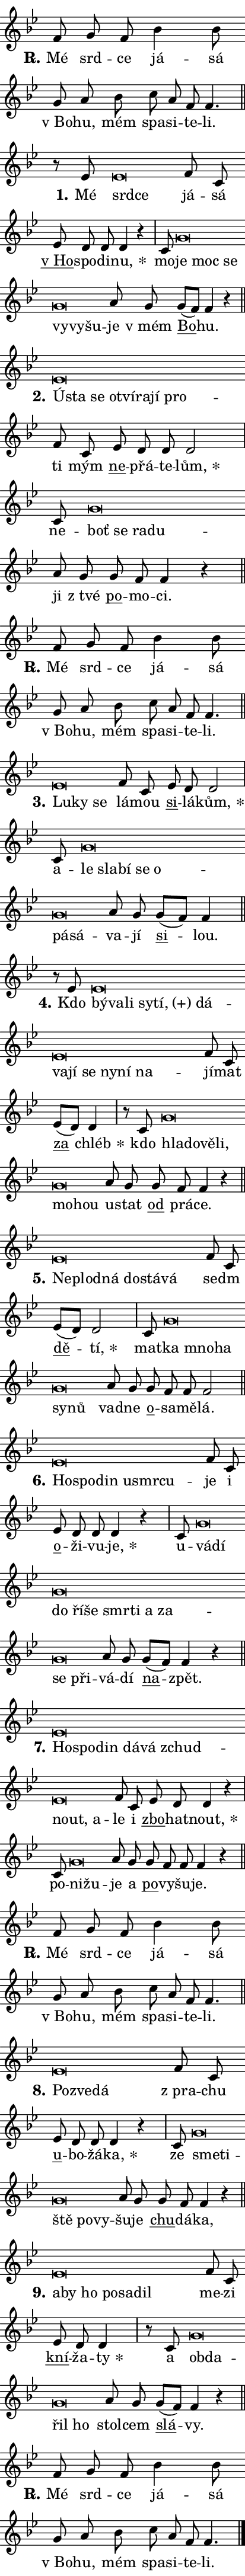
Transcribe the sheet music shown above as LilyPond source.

\version "2.22.1"
\header { tagline = "" }
\paper {
  indent = 0\cm
  top-margin = 0\cm
  right-margin = 0\cm
  bottom-margin = 0\cm
  left-margin = 0\cm
  paper-width = 7\cm
  page-breaking = #ly:one-page-breaking
  system-system-spacing.basic-distance = #11
  score-system-spacing.basic-distance = #11
  ragged-last = ##f
}


%% Author: Thomas Morley
%% https://lists.gnu.org/archive/html/lilypond-user/2020-05/msg00002.html
#(define (line-position grob)
"Returns position of @var[grob} in current system:
   @code{'start}, if at first time-step
   @code{'end}, if at last time-step
   @code{'middle} otherwise
"
  (let* ((col (ly:item-get-column grob))
         (ln (ly:grob-object col 'left-neighbor))
         (rn (ly:grob-object col 'right-neighbor))
         (col-to-check-left (if (ly:grob? ln) ln col))
         (col-to-check-right (if (ly:grob? rn) rn col))
         (break-dir-left
           (and
             (ly:grob-property col-to-check-left 'non-musical #f)
             (ly:item-break-dir col-to-check-left)))
         (break-dir-right
           (and
             (ly:grob-property col-to-check-right 'non-musical #f)
             (ly:item-break-dir col-to-check-right))))
        (cond ((eqv? 1 break-dir-left) 'start)
              ((eqv? -1 break-dir-right) 'end)
              (else 'middle))))

#(define (tranparent-at-line-position vctor)
  (lambda (grob)
  "Relying on @code{line-position} select the relevant enry from @var{vctor}.
Used to determine transparency,"
    (case (line-position grob)
      ((end) (not (vector-ref vctor 0)))
      ((middle) (not (vector-ref vctor 1)))
      ((start) (not (vector-ref vctor 2))))))

noteHeadBreakVisibility =
#(define-music-function (break-visibility)(vector?)
"Makes @code{NoteHead}s transparent relying on @var{break-visibility}"
#{
  \override NoteHead.transparent =
    #(tranparent-at-line-position break-visibility)
#})

#(define delete-ledgers-for-transparent-note-heads
  (lambda (grob)
    "Reads whether a @code{NoteHead} is transparent.
If so this @code{NoteHead} is removed from @code{'note-heads} from
@var{grob}, which is supposed to be @code{LedgerLineSpanner}.
As a result ledgers are not printed for this @code{NoteHead}"
    (let* ((nhds-array (ly:grob-object grob 'note-heads))
           (nhds-list
             (if (ly:grob-array? nhds-array)
                 (ly:grob-array->list nhds-array)
                 '()))
           ;; Relies on the transparent-property being done before
           ;; Staff.LedgerLineSpanner.after-line-breaking is executed.
           ;; This is fragile ...
           (to-keep
             (remove
               (lambda (nhd)
                 (ly:grob-property nhd 'transparent #f))
               nhds-list)))
      ;; TODO find a better method to iterate over grob-arrays, similiar
      ;; to filter/remove etc for lists
      ;; For now rebuilt from scratch
      (set! (ly:grob-object grob 'note-heads)  '())
      (for-each
        (lambda (nhd)
          (ly:pointer-group-interface::add-grob grob 'note-heads nhd))
        to-keep))))

hideNotes = {
  \noteHeadBreakVisibility #begin-of-line-visible
}
unHideNotes = {
  \noteHeadBreakVisibility #all-visible
}

% work-around for resetting accidentals
% https://lilypond.org/doc/v2.23/Documentation/notation/displaying-rhythms#unmetered-music
cadenzaMeasure = {
  \cadenzaOff
  \partial 1024 s1024
  \cadenzaOn
}

#(define-markup-command (accent layout props text) (markup?)
  "Underline accented syllable"
  (interpret-markup layout props
    #{\markup \override #'(offset . 4.3) \underline { #text }#}))

responsum = \markup \concat {
  "R" \hspace #-1.05 \path #0.1 #'((moveto 0 0.07) (lineto 0.9 0.8)) \hspace #0.05 "."
}

\layout {
    \context {
        \Staff
        \remove "Time_signature_engraver"
        \override LedgerLineSpanner.after-line-breaking = #delete-ledgers-for-transparent-note-heads
    }
    \context {
        \Voice {
            \override NoteHead.output-attributes = #'((class . "notehead"))
            \override Hairpin.height = #0.55
        }
    }
    \context {
        \Lyrics {
            \override StanzaNumber.output-attributes = #'((class . "stanzanumber"))
            \override LyricSpace.minimum-distance = #0.9
            \override LyricText.font-name = #"TeX Gyre Schola"
            \override LyricText.font-size = 1
            \override StanzaNumber.font-name = #"TeX Gyre Schola Bold"
            \override StanzaNumber.font-size = 1
        }
    }
}

% magnetic-lyrics.ily
%
%   written by
%     Jean Abou Samra <jean@abou-samra.fr>
%     Werner Lemberg <wl@gnu.org>
%
%   adapted by
%     Jiri Hon <jiri.hon@gmail.com>
%
% Version 2022-Apr-15

% https://www.mail-archive.com/lilypond-user@gnu.org/msg149350.html

#(define (Left_hyphen_pointer_engraver context)
   "Collect syllable-hyphen-syllable occurrences in lyrics and store
them in properties.  This engraver only looks to the left.  For
example, if the lyrics input is @code{foo -- bar}, it does the
following.

@itemize @bullet
@item
Set the @code{text} property of the @code{LyricHyphen} grob between
@q{foo} and @q{bar} to @code{foo}.

@item
Set the @code{left-hyphen} property of the @code{LyricText} grob with
text @q{foo} to the @code{LyricHyphen} grob between @q{foo} and
@q{bar}.
@end itemize

Use this auxiliary engraver in combination with the
@code{lyric-@/text::@/apply-@/magnetic-@/offset!} hook."
   (let ((hyphen #f)
         (text #f))
     (make-engraver
      (acknowledgers
       ((lyric-syllable-interface engraver grob source-engraver)
        (set! text grob)))
      (end-acknowledgers
       ((lyric-hyphen-interface engraver grob source-engraver)
        ;(when (not (grob::has-interface grob 'lyric-space-interface))
          (set! hyphen grob)));)
      ((stop-translation-timestep engraver)
       (when (and text hyphen)
         (ly:grob-set-object! text 'left-hyphen hyphen))
       (set! text #f)
       (set! hyphen #f)))))

#(define (lyric-text::apply-magnetic-offset! grob)
   "If the space between two syllables is less than the value in
property @code{LyricText@/.details@/.squash-threshold}, move the right
syllable to the left so that it gets concatenated with the left
syllable.

Use this function as a hook for
@code{LyricText@/.after-@/line-@/breaking} if the
@code{Left_@/hyphen_@/pointer_@/engraver} is active."
   (let ((hyphen (ly:grob-object grob 'left-hyphen #f)))
     (when hyphen
       (let ((left-text (ly:spanner-bound hyphen LEFT)))
         (when (grob::has-interface left-text 'lyric-syllable-interface)
           (let* ((common (ly:grob-common-refpoint grob left-text X))
                  (this-x-ext (ly:grob-extent grob common X))
                  (left-x-ext
                   (begin
                     ;; Trigger magnetism for left-text.
                     (ly:grob-property left-text 'after-line-breaking)
                     (ly:grob-extent left-text common X)))
                  ;; `delta` is the gap width between two syllables.
                  (delta (- (interval-start this-x-ext)
                            (interval-end left-x-ext)))
                  (details (ly:grob-property grob 'details))
                  (threshold (assoc-get 'squash-threshold details 0.2)))
             (when (< delta threshold)
               (let* (;; We have to manipulate the input text so that
                      ;; ligatures crossing syllable boundaries are not
                      ;; disabled.  For languages based on the Latin
                      ;; script this is essentially a beautification.
                      ;; However, for non-Western scripts it can be a
                      ;; necessity.
                      (lt (ly:grob-property left-text 'text))
                      (rt (ly:grob-property grob 'text))
                      (is-space (grob::has-interface hyphen 'lyric-space-interface))
                      (space (if is-space " " ""))
                      (space-markup (grob-interpret-markup grob " "))
                      (space-size (interval-length (ly:stencil-extent space-markup X)))
                      (extra-delta (if is-space space-size 0))
                      ;; Append new syllable.
                      (ltrt-space (if (and (string? lt) (string? rt))
                                (string-append lt space rt)
                                (make-concat-markup (list lt space rt))))
                      ;; Right-align `ltrt` to the right side.
                      (ltrt-space-markup (grob-interpret-markup
                               grob
                               (make-translate-markup
                                (cons (interval-length this-x-ext) 0)
                                (make-right-align-markup ltrt-space)))))
                 (begin
                   ;; Don't print `left-text`.
                   (ly:grob-set-property! left-text 'stencil #f)
                   ;; Set text and stencil (which holds all collected
                   ;; syllables so far) and shift it to the left.
                   (ly:grob-set-property! grob 'text ltrt-space)
                   (ly:grob-set-property! grob 'stencil ltrt-space-markup)
                   (ly:grob-translate-axis! grob (- (- delta extra-delta)) X))))))))))


#(define (lyric-hyphen::displace-bounds-first grob)
   ;; Make very sure this callback isn't triggered too early.
   (let ((left (ly:spanner-bound grob LEFT))
         (right (ly:spanner-bound grob RIGHT)))
     (ly:grob-property left 'after-line-breaking)
     (ly:grob-property right 'after-line-breaking)
     (ly:lyric-hyphen::print grob)))

squashThreshold = #0.4

\layout {
  \context {
    \Lyrics
    \consists #Left_hyphen_pointer_engraver
    \override LyricText.after-line-breaking =
      #lyric-text::apply-magnetic-offset!
    \override LyricHyphen.stencil = #lyric-hyphen::displace-bounds-first
    \override LyricText.details.squash-threshold = \squashThreshold
    \override LyricHyphen.minimum-distance = 0
    \override LyricHyphen.minimum-length = \squashThreshold
  }
}

squash = \override LyricText.details.squash-threshold = 9999
unSquash = \override LyricText.details.squash-threshold = \squashThreshold

left = \override LyricText.self-alignment-X = #LEFT
unLeft = \revert LyricText.self-alignment-X

starOffset = #(lambda (grob) 
                (let ((x_offset (ly:self-alignment-interface::aligned-on-x-parent grob)))
                  (if (= x_offset 0) 0 (+ x_offset 1.2))))

star = #(define-music-function (syllable)(string?)
"Append star separator at the end of a syllable"
#{
  \once \override LyricText.X-offset = #starOffset
  \lyricmode { \markup {
    #syllable
    \override #'((font-name . "TeX Gyre Schola Bold")) \hspace #0.2 \lower #0.65 \larger "*"
  } }
#})

starAccent = #(define-music-function (syllable)(string?)
"Append star separator at the end of a syllable and make accent"
#{
  \once \override LyricText.X-offset = #starOffset
  \lyricmode { \markup {
    \accent #syllable
    \override #'((font-name . "TeX Gyre Schola Bold")) \hspace #0.2 \lower #0.65 \larger "*"
  } }
#})

breath = #(define-music-function (syllable)(string?)
"Append breathing indicator at the end of a syllable"
#{
  \lyricmode { \markup { #syllable "+" } }
#})

optionalBreath = #(define-music-function (syllable)(string?)
"Append optional breathing indicator at the end of a syllable"
#{
  \lyricmode { \markup { #syllable "(+)" } }
#})


\score {
    <<
        \new Voice = "melody" { \cadenzaOn \key bes \major \relative { f'8 g f bes4 bes8 \bar "" g a bes \bar "" c a f f4. \cadenzaMeasure \bar "||" \break }
\relative { r8 es' es\breve*1/16 \hideNotes \breve*1/16 \bar "" \unHideNotes f8 c \bar "" es d d d4 r \cadenzaMeasure \bar "|" c8 g'\breve*1/16 \hideNotes \breve*1/16 \bar "" \breve*1/16 \bar "" \breve*1/16 \bar "" \breve*1/16 \breve*1/16 \bar "" \unHideNotes a8 g \bar "" g[( f)] f4 r \cadenzaMeasure \bar "||" \break }
\relative { es'\breve*1/16 \hideNotes \breve*1/16 \bar "" \breve*1/16 \bar "" \breve*1/16 \bar "" \breve*1/16 \bar "" \breve*1/16 \bar "" \breve*1/16 \breve*1/16 \bar "" \unHideNotes f8 c \bar "" es d d d2 \cadenzaMeasure \bar "|" c8 g'\breve*1/16 \hideNotes \breve*1/16 \bar "" \breve*1/16 \breve*1/16 \bar "" \unHideNotes a8 g \bar "" g f f4 r \cadenzaMeasure \bar "||" \break }
\relative { f'8 g f bes4 bes8 \bar "" g a bes \bar "" c a f f4. \cadenzaMeasure \bar "||" \break }
\relative { es'\breve*1/16 \hideNotes \breve*1/16 \breve*1/16 \bar "" \unHideNotes f8 c \bar "" es d d2 \cadenzaMeasure \bar "|" c8 g'\breve*1/16 \hideNotes \breve*1/16 \bar "" \breve*1/16 \bar "" \breve*1/16 \bar "" \breve*1/16 \bar "" \breve*1/16 \breve*1/16 \bar "" \unHideNotes a8 g \bar "" g[( f)] f4 \cadenzaMeasure \bar "||" \break }
\relative { r8 es' es\breve*1/16 \hideNotes \breve*1/16 \bar "" \breve*1/16 \bar "" \breve*1/16 \bar "" \breve*1/16 \bar "" \breve*1/16 \bar "" \breve*1/16 \bar "" \breve*1/16 \bar "" \breve*1/16 \bar "" \breve*1/16 \bar "" \breve*1/16 \breve*1/16 \bar "" \unHideNotes f8 c \bar "" es[( d)] d4 \cadenzaMeasure \bar "|" r8 c8 g'\breve*1/16 \hideNotes \breve*1/16 \bar "" \breve*1/16 \bar "" \breve*1/16 \bar "" \breve*1/16 \breve*1/16 \bar "" \unHideNotes a8 g \bar "" g f f4 r \cadenzaMeasure \bar "||" \break }
\relative { es'\breve*1/16 \hideNotes \breve*1/16 \bar "" \breve*1/16 \bar "" \breve*1/16 \bar "" \breve*1/16 \breve*1/16 \bar "" \unHideNotes f8 c \bar "" es[( d)] d2 \cadenzaMeasure \bar "|" c8 g'\breve*1/16 \hideNotes \breve*1/16 \bar "" \breve*1/16 \bar "" \breve*1/16 \breve*1/16 \bar "" \unHideNotes a8 g \bar "" g f f f2 \cadenzaMeasure \bar "||" \break }
\relative { es'\breve*1/16 \hideNotes \breve*1/16 \bar "" \breve*1/16 \bar "" \breve*1/16 \bar "" \breve*1/16 \breve*1/16 \bar "" \unHideNotes f8 c \bar "" es d d d4 r \cadenzaMeasure \bar "|" c8 g'\breve*1/16 \hideNotes \breve*1/16 \bar "" \breve*1/16 \bar "" \breve*1/16 \bar "" \breve*1/16 \bar "" \breve*1/16 \bar "" \breve*1/16 \bar "" \breve*1/16 \bar "" \breve*1/16 \bar "" \breve*1/16 \breve*1/16 \bar "" \unHideNotes a8 g \bar "" g[( f)] f4 r \cadenzaMeasure \bar "||" \break }
\relative { es'\breve*1/16 \hideNotes \breve*1/16 \bar "" \breve*1/16 \bar "" \breve*1/16 \bar "" \breve*1/16 \bar "" \breve*1/16 \bar "" \breve*1/16 \breve*1/16 \bar "" \unHideNotes f8 c \bar "" es d d4 r \cadenzaMeasure \bar "|" c8 g'\breve*1/16 \hideNotes \breve*1/16 \bar "" \unHideNotes a8 g \bar "" g f f f4 r \cadenzaMeasure \bar "||" \break }
\relative { f'8 g f bes4 bes8 \bar "" g a bes \bar "" c a f f4. \cadenzaMeasure \bar "||" \break }
\relative { es'\breve*1/16 \hideNotes \breve*1/16 \breve*1/16 \bar "" \unHideNotes f8 c \bar "" es d d d4 r \cadenzaMeasure \bar "|" c8 g'\breve*1/16 \hideNotes \breve*1/16 \bar "" \breve*1/16 \bar "" \breve*1/16 \breve*1/16 \bar "" \unHideNotes a8 g \bar "" g f f4 r \cadenzaMeasure \bar "||" \break }
\relative { es'\breve*1/16 \hideNotes \breve*1/16 \bar "" \breve*1/16 \bar "" \breve*1/16 \bar "" \breve*1/16 \breve*1/16 \bar "" \unHideNotes f8 c \bar "" es d d4 \cadenzaMeasure \bar "|" r8 c8 g'\breve*1/16 \hideNotes \breve*1/16 \bar "" \breve*1/16 \breve*1/16 \bar "" \unHideNotes a8 g \bar "" g[( f)] f4 r \cadenzaMeasure \bar "||" \break }
\relative { f'8 g f bes4 bes8 \bar "" g a bes \bar "" c a f f4. \cadenzaMeasure \bar "||" \break } \bar "|." }
        \new Lyrics \lyricsto "melody" { \lyricmode { \set stanza = \responsum
Mé srd -- ce já -- sá "v Bo" -- hu, mém spa -- si -- te -- li.
\set stanza = "1."
Mé \left srd -- \squash ce \unLeft \unSquash já -- sá \markup \accent "v Ho" -- spo -- di -- \star nu, mo -- \left je \squash moc se vy -- vy -- šu -- \unLeft \unSquash je "v mém" \markup \accent Bo -- hu.
\set stanza = "2."
\left Ú -- \squash sta se o -- tví -- ra -- jí pro -- \unLeft \unSquash ti mým \markup \accent ne -- přá -- te -- \star lům, ne -- \left boť \squash se ra -- du -- \unLeft \unSquash ji "z tvé" \markup \accent po -- mo -- ci.
\set stanza = \responsum
Mé srd -- ce já -- sá "v Bo" -- hu, mém spa -- si -- te -- li.
\set stanza = "3."
\left Lu -- \squash ky se \unLeft \unSquash lá -- mou \markup \accent si -- lá -- \star kům, a -- \left le \squash sla -- bí se o -- pá -- sá -- \unLeft \unSquash va -- jí \markup \accent si -- lou.
\set stanza = "4."
Kdo \left bý -- \squash va -- li sy -- \optionalBreath tí, dá -- va -- jí se ny -- ní na -- \unLeft \unSquash jí -- mat \markup \accent za \star chléb kdo \left hla -- \squash do -- vě -- li, mo -- hou \unLeft \unSquash u -- stat \markup \accent od prá -- ce.
\set stanza = "5."
\left Ne -- \squash plod -- ná do -- stá -- vá \unLeft \unSquash se -- dm \markup \accent dě -- \star tí, mat -- \left ka \squash mno -- ha sy -- nů \unLeft \unSquash vad -- ne \markup \accent o -- sa -- mě -- lá.
\set stanza = "6."
\left Ho -- \squash spo -- din u -- smr -- cu -- \unLeft \unSquash je i \markup \accent o -- ži -- vu -- \star je, u -- \left vá -- \squash dí do ří -- še smr -- ti a za -- se při -- \unLeft \unSquash vá -- dí \markup \accent na -- zpět.
\set stanza = "7."
\left Ho -- \squash spo -- din dá -- vá zchud -- nout, a -- \unLeft \unSquash le i \markup \accent zbo -- hat -- \star nout, po -- \left ni -- \squash žu -- \unLeft \unSquash je a \markup \accent po -- vy -- šu -- je.
\set stanza = \responsum
Mé srd -- ce já -- sá "v Bo" -- hu, mém spa -- si -- te -- li.
\set stanza = "8."
\left Po -- \squash zve -- dá \unLeft \unSquash "z pra" -- chu \markup \accent u -- bo -- žá -- \star ka, ze \left sme -- \squash ti -- ště po -- vy -- \unLeft \unSquash šu -- je \markup \accent chu -- dá -- ka,
\set stanza = "9."
\left a -- \squash by ho po -- sa -- dil \unLeft \unSquash me -- zi \markup \accent kní -- ža -- \star ty a \left ob -- \squash da -- řil ho \unLeft \unSquash stol -- cem \markup \accent slá -- vy.
\set stanza = \responsum
Mé srd -- ce já -- sá "v Bo" -- hu, mém spa -- si -- te -- li. } }
    >>
    \layout {}
}
